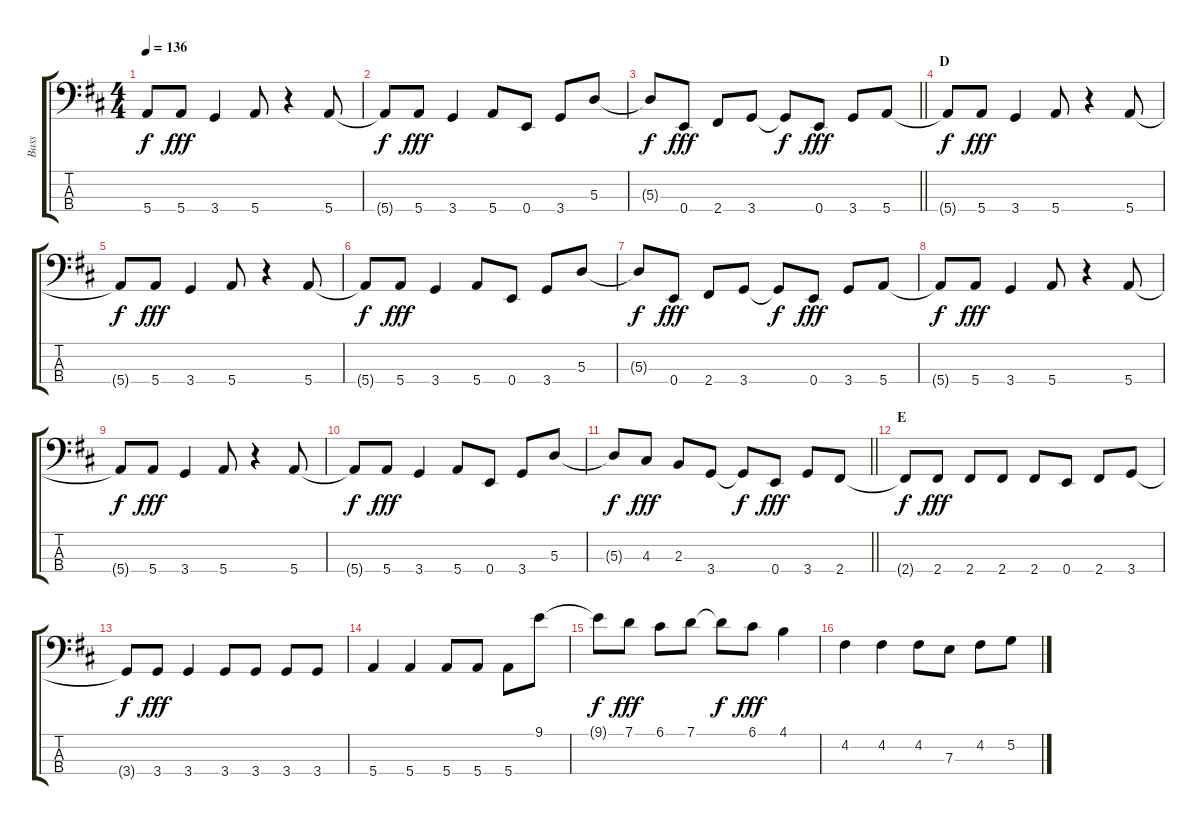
\track ("Bass" "Bass") {instrument electricbassfinger}
\staff {score tabs}
\tuning (G2 D2 A1 E1) {hide}
\ts (4 4)
\tempo 136
\clef f4
\ks d
5.4{t}.8{dy f} 5.4.8{dy fff} 3.4.4 5.4.8 r.4 5.4.8 |
5.4{t}.8{dy f} 5.4.8{dy fff} 3.4.4 5.4.8 0.4.8 3.4.8 5.3.8 |
\barLineRight lightlight
5.3{t}.8{dy f} 0.4.8{dy fff} 2.4.8 3.4.8 3.4{t}.8{dy f} 0.4.8{dy fff} 3.4.8 5.4.8 |
\section ("" "D")
5.4{t}.8{dy f} 5.4.8{dy fff} 3.4.4 5.4.8 r.4 5.4.8 |
5.4{t}.8{dy f} 5.4.8{dy fff} 3.4.4 5.4.8 r.4 5.4.8 |
5.4{t}.8{dy f} 5.4.8{dy fff} 3.4.4 5.4.8 0.4.8 3.4.8 5.3.8 |
5.3{t}.8{dy f} 0.4.8{dy fff} 2.4.8 3.4.8 3.4{t}.8{dy f} 0.4.8{dy fff} 3.4.8 5.4.8 |
5.4{t}.8{dy f} 5.4.8{dy fff} 3.4.4 5.4.8 r.4 5.4.8 |
5.4{t}.8{dy f} 5.4.8{dy fff} 3.4.4 5.4.8 r.4 5.4.8 |
5.4{t}.8{dy f} 5.4.8{dy fff} 3.4.4 5.4.8 0.4.8 3.4.8 5.3.8 |
\barLineRight lightlight
5.3{t}.8{dy f} 4.3.8{dy fff} 2.3.8 3.4.8 3.4{t}.8{dy f} 0.4.8{dy fff} 3.4.8 2.4.8 |
\section ("" "E")
2.4{t}.8{dy f} 2.4.8{dy fff} 2.4.8 2.4.8 2.4.8 0.4.8 2.4.8 3.4.8 |
3.4{t}.8{dy f} 3.4.8{dy fff} 3.4.4 3.4.8 3.4.8 3.4.8 3.4.8 |
5.4.4 5.4.4 5.4.8 5.4.8 5.4.8 9.1.8 |
9.1{t}.8{dy f} 7.1.8{dy fff} 6.1.8 7.1.8 7.1{t}.8{dy f} 6.1.8{dy fff} 4.1.4 |
4.2.4 4.2.4 4.2.8 7.3.8 4.2.8 5.2.8
